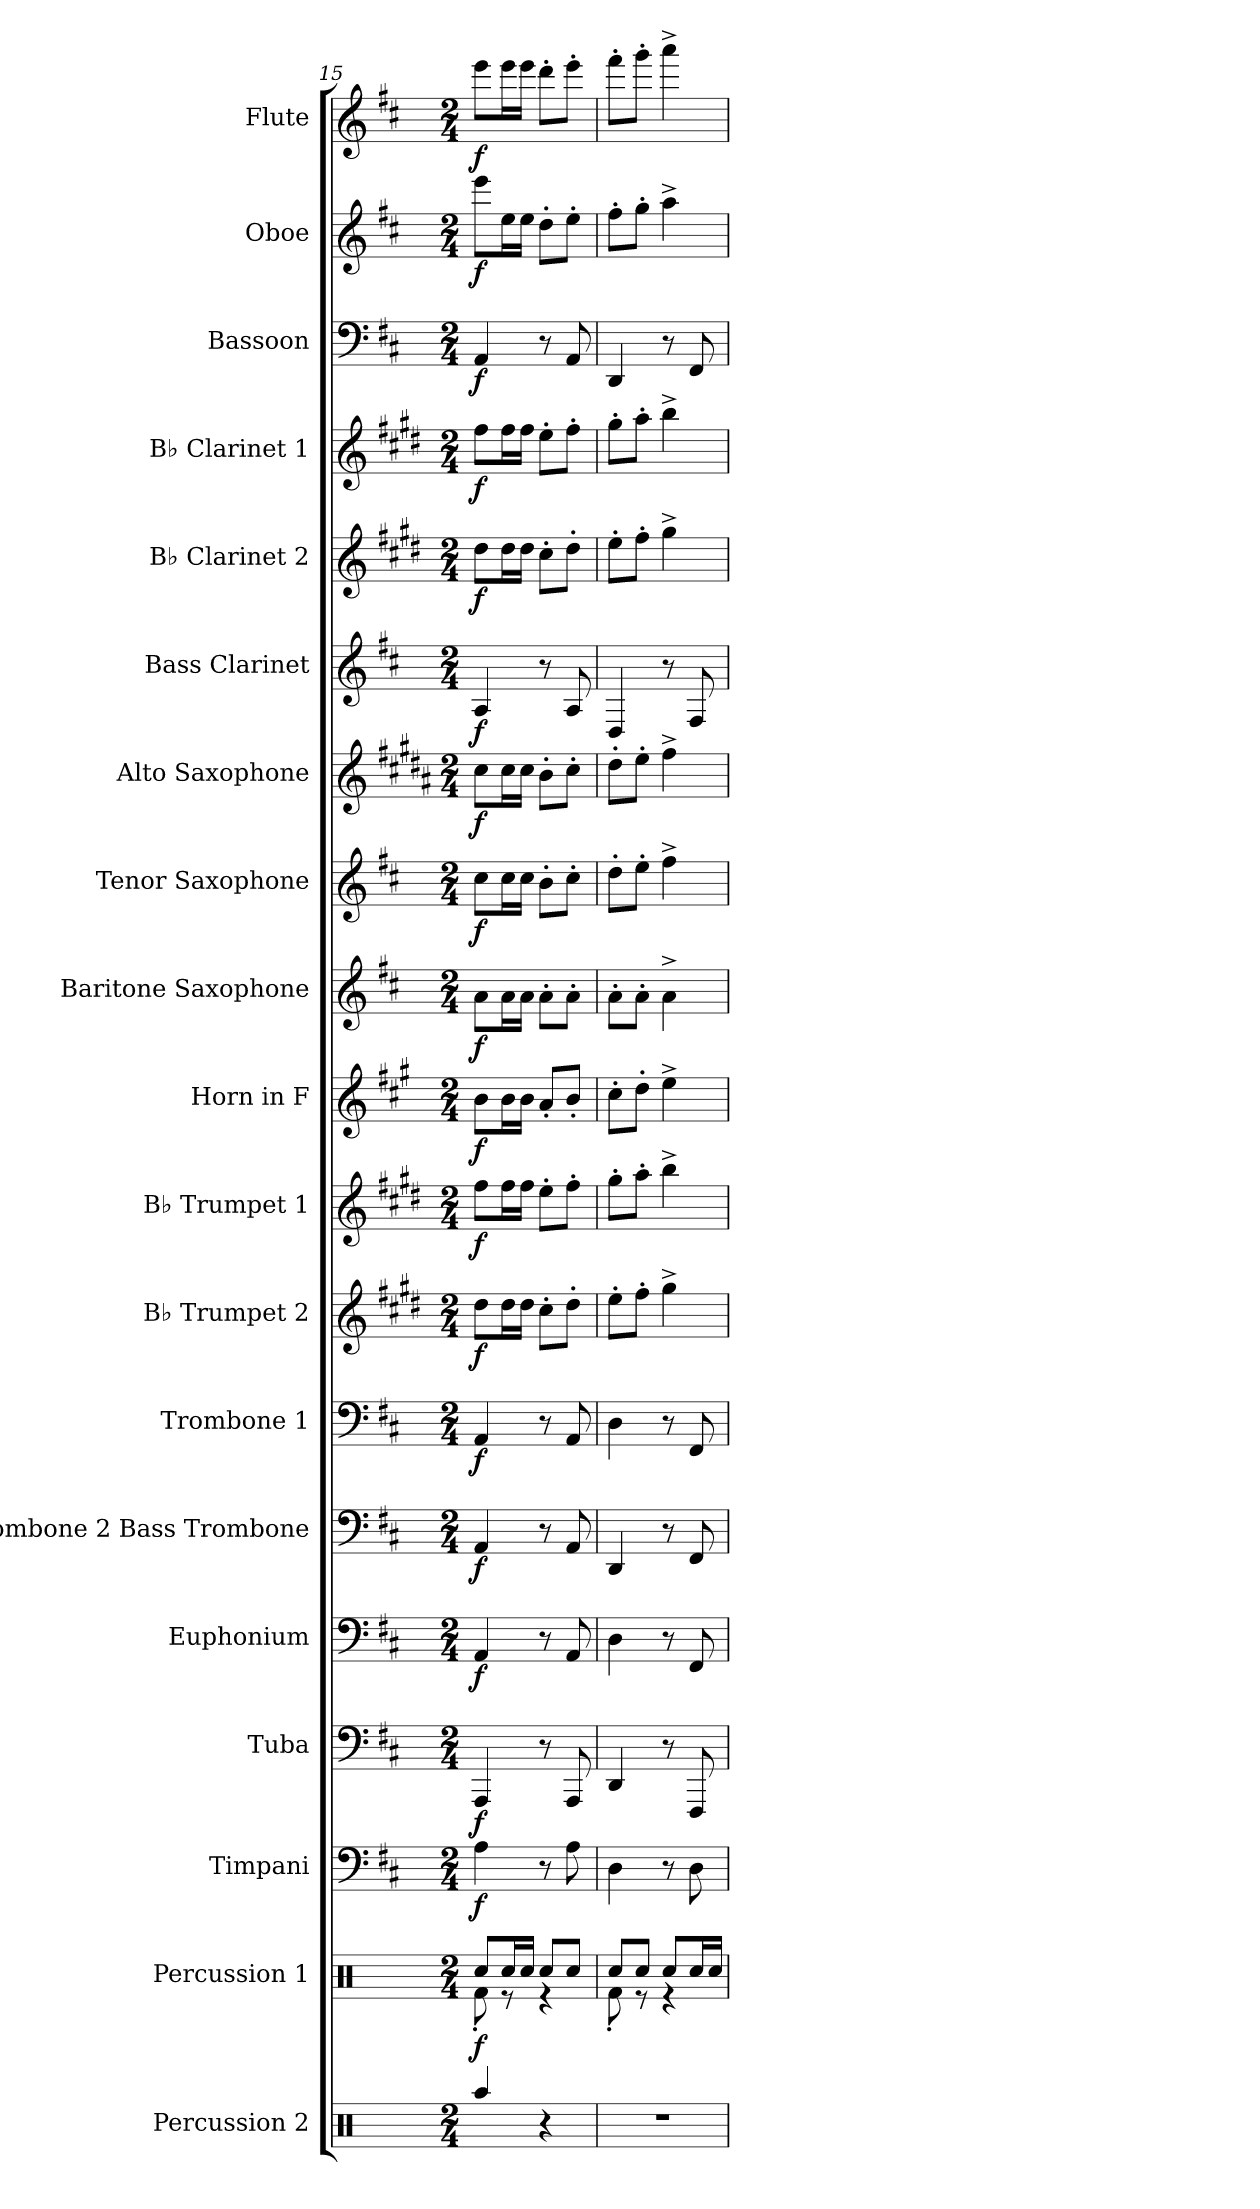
**kern	**kern	**dynam	**kern	**dynam	**kern	**dynam	**kern	**dynam	**kern	**dynam	**kern	**dynam	**kern	**dynam	**kern	**dynam	**kern	**dynam	**kern	**dynam	**kern	**dynam	**kern	**dynam	**kern	**dynam	**kern	**dynam	**kern	**dynam	**kern	**dynam	**kern	**dynam	**kern	**dynam
*part19	*part18	*part18	*part17	*part17	*part16	*part16	*part15	*part15	*part14	*part14	*part13	*part13	*part12	*part12	*part11	*part11	*part10	*part10	*part9	*part9	*part8	*part8	*part7	*part7	*part6	*part6	*part5	*part5	*part4	*part4	*part3	*part3	*part2	*part2	*part1	*part1
*staff19	*staff18	*staff18	*staff17	*staff17	*staff16	*staff16	*staff15	*staff15	*staff14	*staff14	*staff13	*staff13	*staff12	*staff12	*staff11	*staff11	*staff10	*staff10	*staff9	*staff9	*staff8	*staff8	*staff7	*staff7	*staff6	*staff6	*staff5	*staff5	*staff4	*staff4	*staff3	*staff3	*staff2	*staff2	*staff1	*staff1
*I"Percussion 2	*I"Percussion 1	*	*I"Timpani	*	*I"Tuba	*	*I"Euphonium	*	*I"Trombone 2 Bass Trombone	*	*I"Trombone 1	*	*I"B♭ Trumpet 2	*	*I"B♭ Trumpet 1	*	*I"Horn in F	*	*I"Baritone Saxophone	*	*I"Tenor Saxophone	*	*I"Alto Saxophone	*	*I"Bass Clarinet	*	*I"B♭ Clarinet 2	*	*I"B♭ Clarinet 1	*	*I"Bassoon	*	*I"Oboe	*	*I"Flute	*
*I'Perc. 2	*I'Perc. 1	*	*I'Timp.	*	*I'Tba.	*	*I'Euph.	*	*I'Tbn. 2 B. Tbn.	*	*I'Tbn. 1	*	*I'B♭ Tpt. 2	*	*I'B♭ Tpt. 1	*	*	*	*I'Bar. Sax.	*	*I'T. Sax.	*	*I'A. Sax.	*	*I'B. Cl.	*	*I'B♭ Cl. 2	*	*I'B♭ Cl. 1	*	*I'Bsn.	*	*I'Ob.	*	*I'Fl.	*
*clefX	*clefX	*	*clefF4	*	*clefF4	*	*clefF4	*	*clefF4	*	*clefF4	*	*clefG2	*	*clefG2	*	*clefG2	*	*clefG2	*	*clefG2	*	*clefG2	*	*clefG2	*	*clefG2	*	*clefG2	*	*clefF4	*	*clefG2	*	*clefG2	*
*	*	*	*	*	*	*	*	*	*	*	*	*	*ITrd1c2	*	*ITrd1c2	*	*ITrd4c7	*	*ITrd12c21	*	*ITrd8c14	*	*ITrd5c9	*	*ITrd8c14	*	*ITrd1c2	*	*ITrd1c2	*	*	*	*	*	*	*
*k[]	*k[]	*	*k[f#c#]	*	*k[f#c#]	*	*k[f#c#]	*	*k[f#c#]	*	*k[f#c#]	*	*k[f#c#]	*	*k[f#c#]	*	*k[f#c#]	*	*k[f#c#]	*	*k[f#c#]	*	*k[f#c#]	*	*k[f#c#]	*	*k[f#c#]	*	*k[f#c#]	*	*k[f#c#]	*	*k[f#c#]	*	*k[f#c#]	*
*M2/4	*M2/4	*	*M2/4	*	*M2/4	*	*M2/4	*	*M2/4	*	*M2/4	*	*M2/4	*	*M2/4	*	*M2/4	*	*M2/4	*	*M2/4	*	*M2/4	*	*M2/4	*	*M2/4	*	*M2/4	*	*M2/4	*	*M2/4	*	*M2/4	*
=15	=15	=15	=15	=15	=15	=15	=15	=15	=15	=15	=15	=15	=15	=15	=15	=15	=15	=15	=15	=15	=15	=15	=15	=15	=15	=15	=15	=15	=15	=15	=15	=15	=15	=15	=15	=15
*	*^	*	*	*	*	*	*	*	*	*	*	*	*	*	*	*	*	*	*	*	*	*	*	*	*	*	*	*	*	*	*	*	*	*	*	*
!	!	!	!LO:DY:b	!	!LO:DY:b	!	!LO:DY:b	!	!LO:DY:b	!	!LO:DY:b	!	!LO:DY:b	!	!LO:DY:b	!	!LO:DY:b	!	!LO:DY:b	!	!LO:DY:b	!	!LO:DY:b	!	!LO:DY:b	!	!LO:DY:b	!	!LO:DY:b	!	!LO:DY:b	!	!LO:DY:b	!	!LO:DY:b	!	!LO:DY:b
4Raa/	8Rcc/L	8Rf'\	f	4A\	f	4AAA/	f	4AA/	f	4AA/	f	4AA/	f	8cc#\L	f	8ee\L	f	8e\L	f	8A\L	f	8c#\L	f	8e\L	f	4AA/	f	8cc#\L	f	8ee\L	f	4AA/	f	8eee\L	f	8eee\L	f
.	16Rcc/L	8r	.	.	.	.	.	.	.	.	.	.	.	16cc#\L	.	16ee\L	.	16e\L	.	16A\L	.	16c#\L	.	16e\L	.	.	.	16cc#\L	.	16ee\L	.	.	.	16ee\L	.	16eee\L	.
.	16Rcc/JJ	.	.	.	.	.	.	.	.	.	.	.	.	16cc#\JJ	.	16ee\JJ	.	16e\JJ	.	16A\JJ	.	16c#\JJ	.	16e\JJ	.	.	.	16cc#\JJ	.	16ee\JJ	.	.	.	16ee\JJ	.	16eee\JJ	.
4r	8Rcc/L	4r	.	8r	.	8r	.	8r	.	8r	.	8r	.	8b'\L	.	8dd'\L	.	8d'/L	.	8A'\L	.	8B'\L	.	8d'\L	.	8r	.	8b'\L	.	8dd'\L	.	8r	.	8dd'\L	.	8ddd'\L	.
.	8Rcc/J	.	.	8A\	.	8AAA/	.	8AA/	.	8AA/	.	8AA/	.	8cc#'\J	.	8ee'\J	.	8e'/J	.	8A'\J	.	8c#'\J	.	8e'\J	.	8AA/	.	8cc#'\J	.	8ee'\J	.	8AA/	.	8ee'\J	.	8eee'\J	.
=16	=16	=16	=16	=16	=16	=16	=16	=16	=16	=16	=16	=16	=16	=16	=16	=16	=16	=16	=16	=16	=16	=16	=16	=16	=16	=16	=16	=16	=16	=16	=16	=16	=16	=16	=16	=16	=16
2r	8Rcc/L	8Rf'\	.	4D\	.	4DD/	.	4D\	.	4DD/	.	4D\	.	8dd'\L	.	8ff#'\L	.	8f#'\L	.	8A'\L	.	8d'\L	.	8f#'\L	.	4DD/	.	8dd'\L	.	8ff#'\L	.	4DD/	.	8ff#'\L	.	8fff#'\L	.
.	8Rcc/J	8r	.	.	.	.	.	.	.	.	.	.	.	8ee'\J	.	8gg'\J	.	8g'\J	.	8A'\J	.	8e'\J	.	8g'\J	.	.	.	8ee'\J	.	8gg'\J	.	.	.	8gg'\J	.	8ggg'\J	.
.	8Rcc/L	4r	.	8r	.	8r	.	8r	.	8r	.	8r	.	4ff#^\	.	4aa^\	.	4a^\	.	4A^\	.	4f#^\	.	4a^\	.	8r	.	4ff#^\	.	4aa^\	.	8r	.	4aa^\	.	4aaa^\	.
.	16Rcc/L	.	.	8D\	.	8FFF#/	.	8FF#/	.	8FF#/	.	8FF#/	.	.	.	.	.	.	.	.	.	.	.	.	.	8FF#/	.	.	.	.	.	8FF#/	.	.	.	.	.
.	16Rcc/JJ	.	.	.	.	.	.	.	.	.	.	.	.	.	.	.	.	.	.	.	.	.	.	.	.	.	.	.	.	.	.	.	.	.	.	.	.
*	*v	*v	*	*	*	*	*	*	*	*	*	*	*	*	*	*	*	*	*	*	*	*	*	*	*	*	*	*	*	*	*	*	*	*	*	*	*
=	=	=	=	=	=	=	=	=	=	=	=	=	=	=	=	=	=	=	=	=	=	=	=	=	=	=	=	=	=	=	=	=	=	=	=	=
*-	*-	*-	*-	*-	*-	*-	*-	*-	*-	*-	*-	*-	*-	*-	*-	*-	*-	*-	*-	*-	*-	*-	*-	*-	*-	*-	*-	*-	*-	*-	*-	*-	*-	*-	*-	*-
